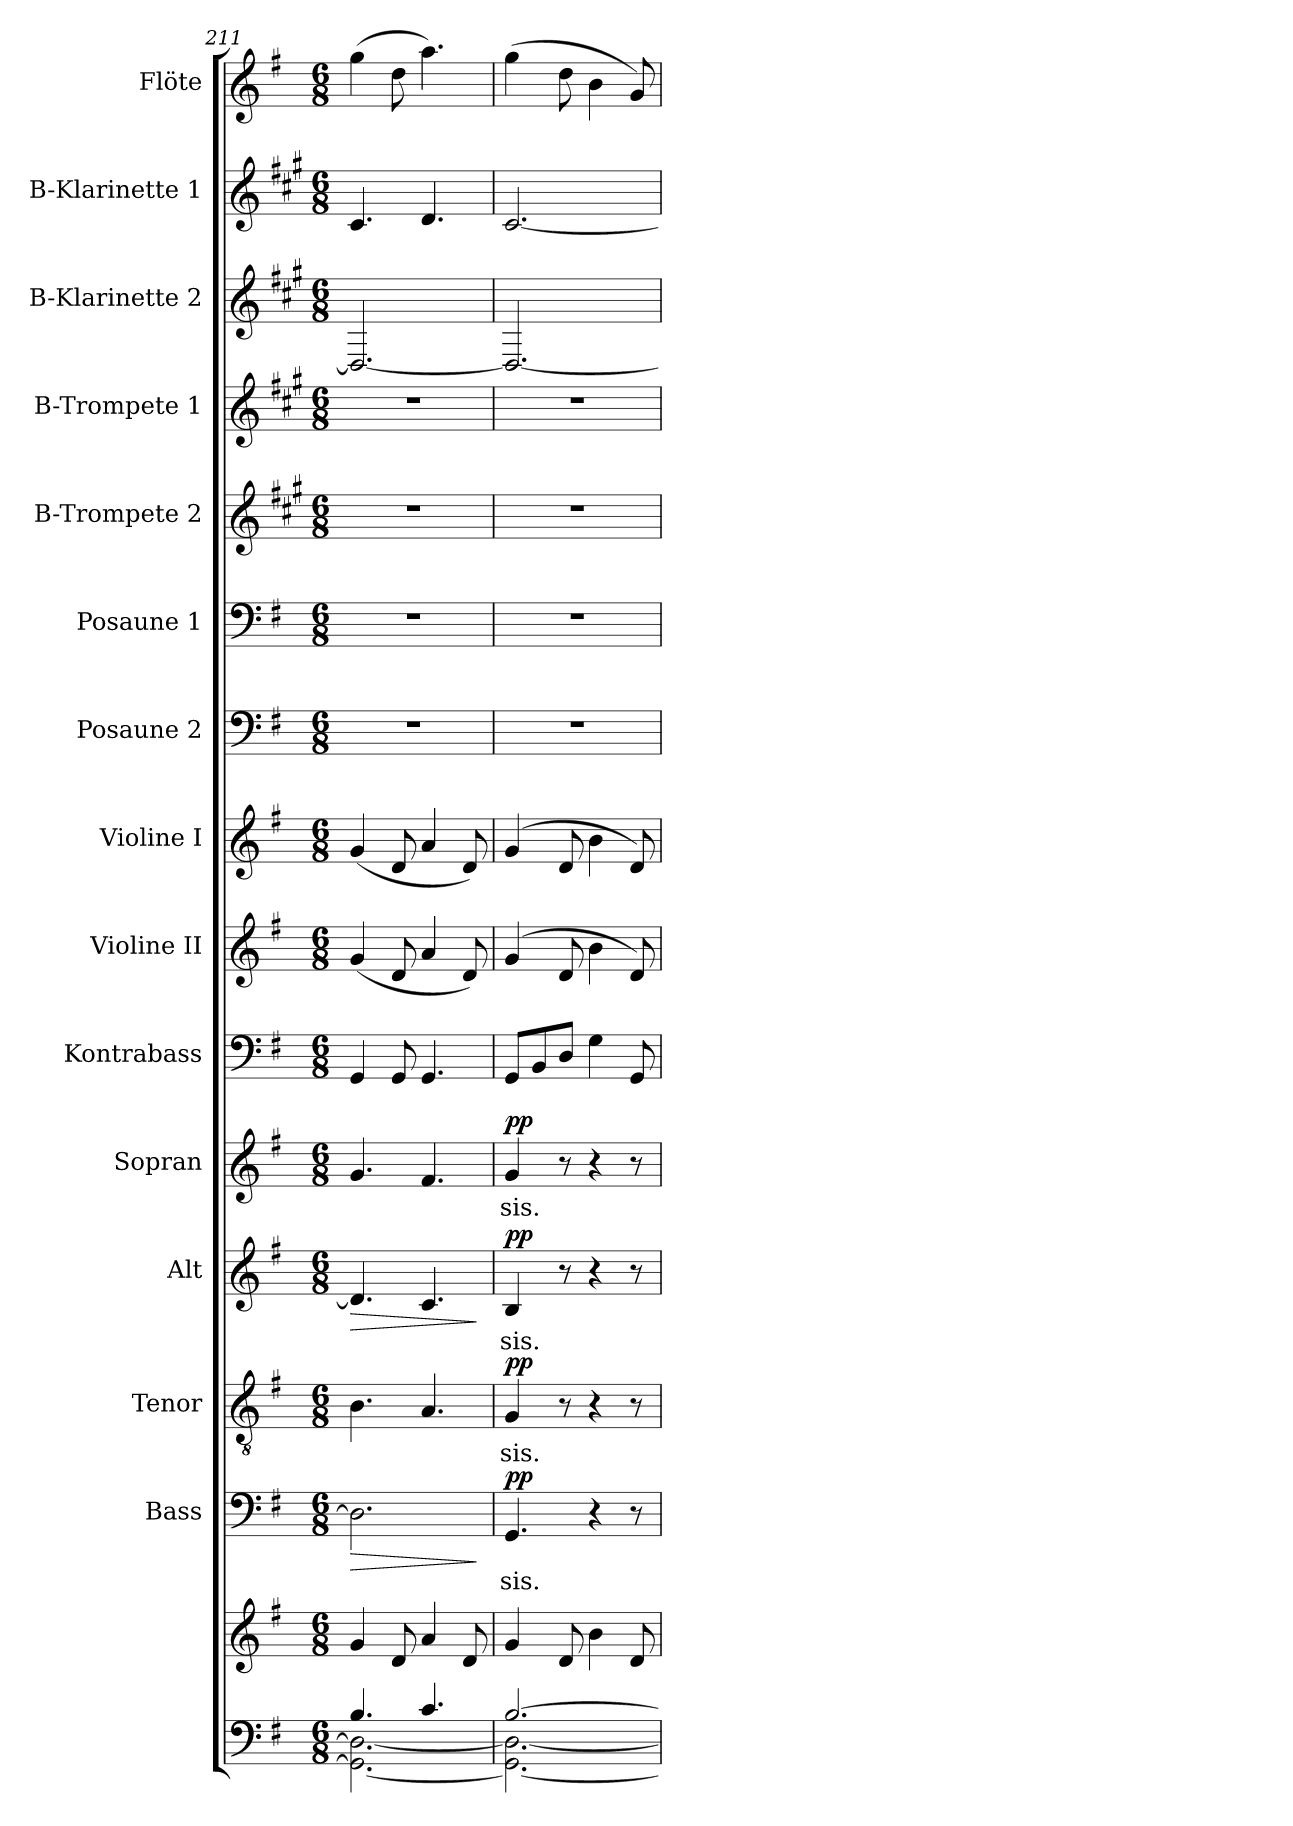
**kern	**kern	**kern	**text	**dynam	**kern	**text	**dynam	**kern	**text	**dynam	**kern	**text	**dynam	**kern	**kern	**kern	**kern	**kern	**kern	**kern	**kern	**kern	**kern
*part15	*part15	*part14	*part14	*part14	*part13	*part13	*part13	*part12	*part12	*part12	*part11	*part11	*part11	*part10	*part9	*part8	*part7	*part6	*part5	*part4	*part3	*part2	*part1
*staff16	*staff15	*staff14	*staff14	*staff14	*staff13	*staff13	*staff13	*staff12	*staff12	*staff12	*staff11	*staff11	*staff11	*staff10	*staff9	*staff8	*staff7	*staff6	*staff5	*staff4	*staff3	*staff2	*staff1
*	*	*I"Bass	*	*	*I"Tenor	*	*	*I"Alt	*	*	*I"Sopran	*	*	*I"Kontrabass	*I"Violine II	*I"Violine I	*I"Posaune 2	*I"Posaune 1	*I"B-Trompete 2	*I"B-Trompete 1	*I"B-Klarinette 2	*I"B-Klarinette 1	*I"Flöte
*	*	*I'B.	*	*	*I'T.	*	*	*I'A.	*	*	*I'S.	*	*	*I'Kb.	*I'Vl. II	*I'Vl. I	*I'Pos. 2	*I'Pos. 1	*I'B Trp. 2	*I'B Trp. 1	*I'B Kl. 2	*I'B Kl. 1	*I'Fl.
*clefF4	*clefG2	*clefF4	*	*	*clefGv2	*	*	*clefG2	*	*	*clefG2	*	*	*clefF4	*clefG2	*clefG2	*clefF4	*clefF4	*clefG2	*clefG2	*clefG2	*clefG2	*clefG2
*	*	*	*	*	*	*	*	*	*	*	*	*	*	*ITrd7c12	*	*	*	*	*ITrd1c2	*ITrd1c2	*ITrd1c2	*ITrd1c2	*
*k[f#]	*k[f#]	*k[f#]	*	*	*k[f#]	*	*	*k[f#]	*	*	*k[f#]	*	*	*k[f#]	*k[f#]	*k[f#]	*k[f#]	*k[f#]	*k[f#]	*k[f#]	*k[f#]	*k[f#]	*k[f#]
*G:	*G:	*G:	*	*	*G:	*	*	*G:	*	*	*G:	*	*	*G:	*G:	*G:	*G:	*G:	*G:	*G:	*G:	*G:	*G:
*M6/8	*M6/8	*M6/8	*	*	*M6/8	*	*	*M6/8	*	*	*M6/8	*	*	*M6/8	*M6/8	*M6/8	*M6/8	*M6/8	*M6/8	*M6/8	*M6/8	*M6/8	*M6/8
=211	=211	=211	=211	=211	=211	=211	=211	=211	=211	=211	=211	=211	=211	=211	=211	=211	=211	=211	=211	=211	=211	=211	=211
*^	*	*	*	*	*	*	*	*	*	*	*	*	*	*	*	*	*	*	*	*	*	*	*
!	!	!	!	!	!LO:HP:b	!	!	!	!	!	!LO:HP:b	!	!	!	!	!	!	!	!	!	!	!	!	!
4.B/	2.GG\_ 2.D\_	4g/	2.D\]	.	>	4.B\	.	.	4.d/]	.	>	4.g/	.	.	4GGG/	(<4g/	(<4g/	2.r	2.r	2.r	2.r	2.C/_	4.B/	(>4gg\
.	.	8d/	.	.	.	.	.	.	.	.	.	.	.	.	8GGG/	8d/	8d/	.	.	.	.	.	.	8dd\
4.c/	.	4a/	.	.	.	4.A/	.	.	4.c/	.	.	4.f#/	.	.	4.GGG/	4a/	4a/	.	.	.	.	.	4.c/	4.aa\)
.	.	8d/	.	.	.	.	.	.	.	.	.	.	.	.	.	8d/)	8d/)	.	.	.	.	.	.	.
*v	*v	*	*	*	*	*	*	*	*	*	*	*	*	*	*	*	*	*	*	*	*	*	*	*
.	.	.	.	]	.	.	.	.	.	]	.	.	.	.	.	.	.	.	.	.	.	.	.
=212	=212	=212	=212	=212	=212	=212	=212	=212	=212	=212	=212	=212	=212	=212	=212	=212	=212	=212	=212	=212	=212	=212	=212
*^	*	*	*	*	*	*	*	*	*	*	*	*	*	*	*	*	*	*	*	*	*	*	*
!	!	!	!	!LO:LY:b	!LO:DY:a	!	!LO:LY:b	!LO:DY:a	!	!LO:LY:b	!LO:DY:a	!	!LO:LY:b	!LO:DY:a	!	!	!	!	!	!	!	!	!	!
[>2.B/	2.GG\_ 2.D\_	4g/	4.GG/	-sis.	pp	4G/	-sis.	pp	4B/	-sis.	pp	4g/	-sis.	pp	8GGG/L	(4g/	(4g/	2.r	2.r	2.r	2.r	2.C/_	[2.B/	(>4gg\
.	.	.	.	.	.	.	.	.	.	.	.	.	.	.	8BBB/	.	.	.	.	.	.	.	.	.
.	.	8d/	.	.	.	8r	.	.	8r	.	.	8r	.	.	8DD/J	8d/	8d/	.	.	.	.	.	.	8dd\
.	.	4b\	4r	.	.	4r	.	.	4r	.	.	4r	.	.	4GG\	4b\	4b\	.	.	.	.	.	.	4b\
.	.	8d/	8r	.	.	8r	.	.	8r	.	.	8r	.	.	8GGG/	8d/)	8d/)	.	.	.	.	.	.	8g/)
*v	*v	*	*	*	*	*	*	*	*	*	*	*	*	*	*	*	*	*	*	*	*	*	*	*
=	=	=	=	=	=	=	=	=	=	=	=	=	=	=	=	=	=	=	=	=	=	=	=
*-	*-	*-	*-	*-	*-	*-	*-	*-	*-	*-	*-	*-	*-	*-	*-	*-	*-	*-	*-	*-	*-	*-	*-
